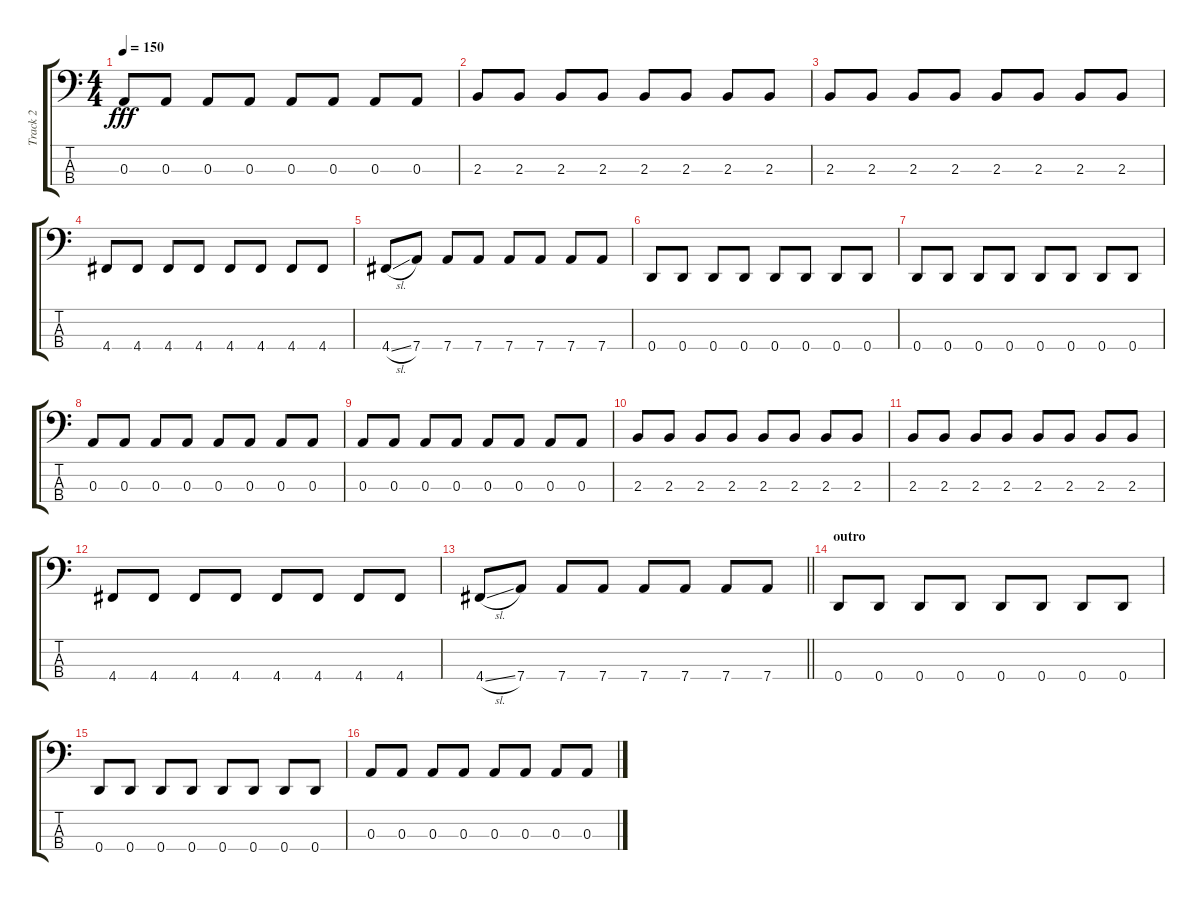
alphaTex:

\track ("Track 2" "Track 2") {instrument electricbasspick}
\staff {score tabs}
\tuning (G2 D2 A1 D1) {hide}
\ts (4 4)
\tempo 150
\clef f4
\ks c
0.3.8{dy fff} 0.3.8 0.3.8 0.3.8 0.3.8 0.3.8 0.3.8 0.3.8 |
2.3.8 2.3.8 2.3.8 2.3.8 2.3.8 2.3.8 2.3.8 2.3.8 |
2.3.8 2.3.8 2.3.8 2.3.8 2.3.8 2.3.8 2.3.8 2.3.8 |
4.4.8 4.4.8 4.4.8 4.4.8 4.4.8 4.4.8 4.4.8 4.4.8 |
4.4{sl}.8 7.4.8 7.4.8 7.4.8 7.4.8 7.4.8 7.4.8 7.4.8 |
0.4.8 0.4.8 0.4.8 0.4.8 0.4.8 0.4.8 0.4.8 0.4.8 |
0.4.8 0.4.8 0.4.8 0.4.8 0.4.8 0.4.8 0.4.8 0.4.8 |
0.3.8 0.3.8 0.3.8 0.3.8 0.3.8 0.3.8 0.3.8 0.3.8 |
0.3.8 0.3.8 0.3.8 0.3.8 0.3.8 0.3.8 0.3.8 0.3.8 |
2.3.8 2.3.8 2.3.8 2.3.8 2.3.8 2.3.8 2.3.8 2.3.8 |
2.3.8 2.3.8 2.3.8 2.3.8 2.3.8 2.3.8 2.3.8 2.3.8 |
4.4.8 4.4.8 4.4.8 4.4.8 4.4.8 4.4.8 4.4.8 4.4.8 |
\barLineRight lightlight
4.4{sl}.8 7.4.8 7.4.8 7.4.8 7.4.8 7.4.8 7.4.8 7.4.8 |
\section ("" "outro")
0.4.8 0.4.8 0.4.8 0.4.8 0.4.8 0.4.8 0.4.8 0.4.8 |
0.4.8 0.4.8 0.4.8 0.4.8 0.4.8 0.4.8 0.4.8 0.4.8 |
0.3.8 0.3.8 0.3.8 0.3.8 0.3.8 0.3.8 0.3.8 0.3.8
